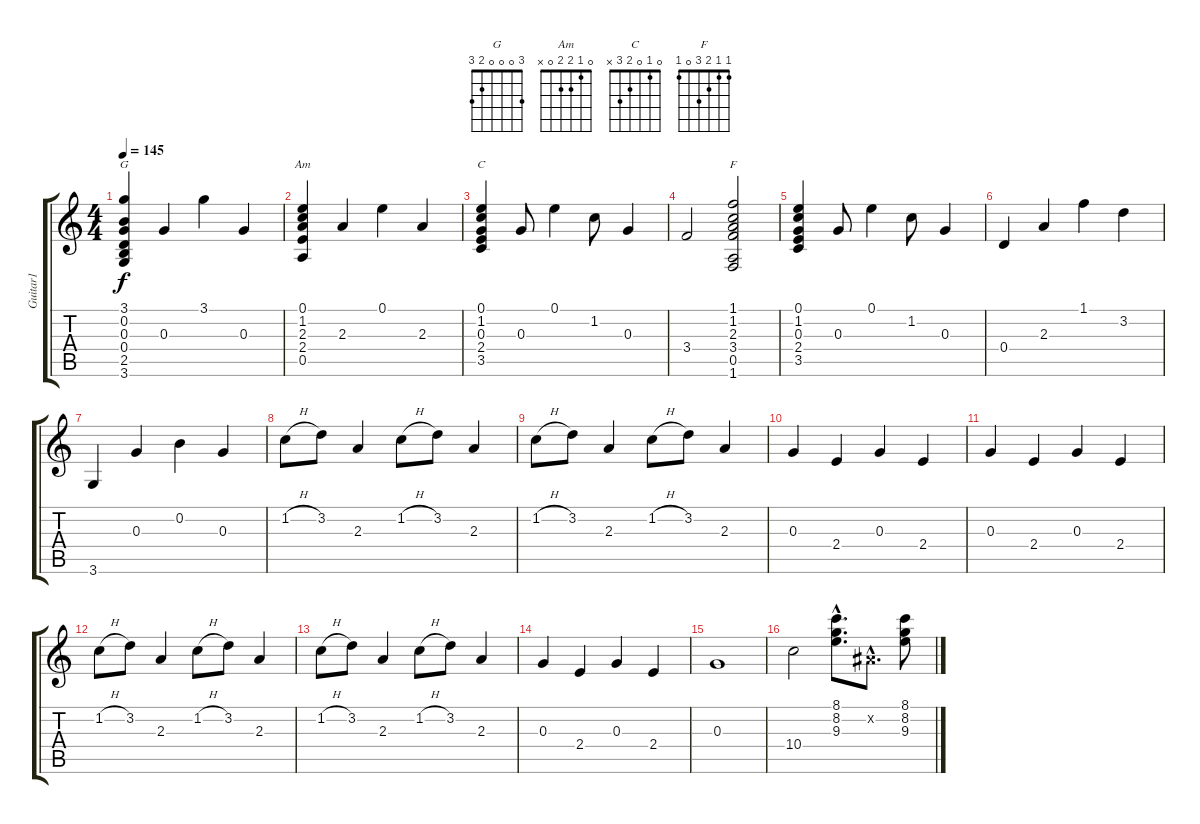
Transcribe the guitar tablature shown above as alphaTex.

\track ("Guitar1" "Guitar1") {instrument distortionguitar}
\staff {score tabs}
\tuning (E4 B3 G3 D3 A2 E2) {hide}
\chord ("G" 3 0 0 0 2 3)
\chord ("Am" 0 1 2 2 0 x)
\chord ("C" 0 1 0 2 3 x)
\chord ("F" 1 1 2 3 0 1)
\ts (4 4)
\tempo 145
\clef g2
\ks c
(3.1 0.2 0.3 0.4 2.5 3.6).4{ch "G" dy f} 0.3.4 3.1.4 0.3.4 |
(0.1 1.2 2.3 2.4 0.5).4{ch "Am"} 2.3.4 0.1.4 2.3.4 |
(0.1 1.2 0.3 2.4 3.5).4{ch "C"} 0.3.8 0.1.4 1.2.8 0.3.4 |
3.4.2 (1.1 1.2 2.3 3.4 0.5 1.6).2{ch "F"} |
(0.1 1.2 0.3 2.4 3.5).4 0.3.8 0.1.4 1.2.8 0.3.4 |
0.4.4 2.3.4 1.1.4 3.2.4 |
3.6.4 0.3.4 0.2.4 0.3.4 |
1.2{h}.8 3.2.8 2.3.4 1.2{h}.8 3.2.8 2.3.4 |
1.2{h}.8 3.2.8 2.3.4 1.2{h}.8 3.2.8 2.3.4 |
0.3.4 2.4.4 0.3.4 2.4.4 |
0.3.4 2.4.4 0.3.4 2.4.4 |
1.2{h}.8 3.2.8 2.3.4 1.2{h}.8 3.2.8 2.3.4 |
1.2{h}.8 3.2.8 2.3.4 1.2{h}.8 3.2.8 2.3.4 |
0.3.4 2.4.4 0.3.4 2.4.4 |
0.3.1 |
10.4.2 (8.1{hac} 8.2{hac} 9.3{hac}).8{d} -1.2{hac x}.8{d} (8.1 8.2 9.3).8
